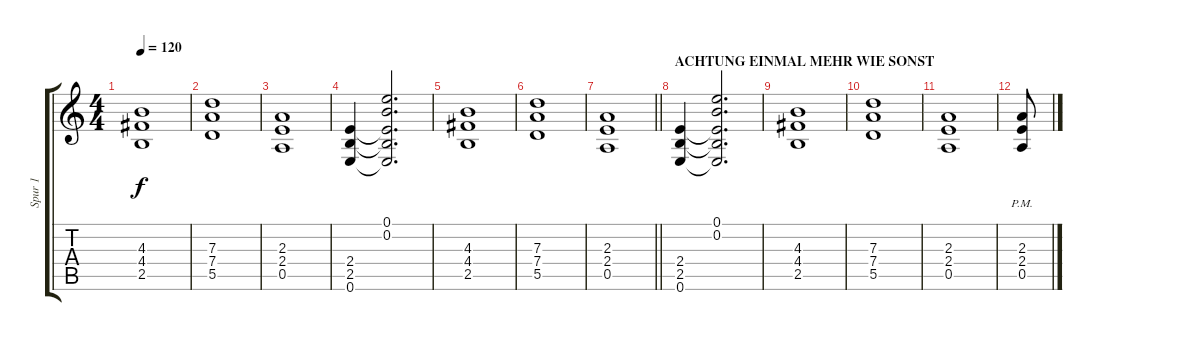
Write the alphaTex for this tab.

\track ("Spur 1" "Spur 1") {instrument distortionguitar}
\staff {score tabs}
\tuning (E4 B3 G3 D3 A2 E2) {hide}
\ts (4 4)
\tempo 120
\clef g2
\ks c
(4.3 4.4 2.5).1{dy f} |
(7.3 7.4 5.5).1 |
(2.3 2.4 0.5).1 |
(2.4 2.5 0.6).4 (0.1 0.2 2.4{t} 2.5{t} 0.6{t}).2{d} |
(4.3 4.4 2.5).1 |
(7.3 7.4 5.5).1 |
\barLineRight lightlight
(2.3 2.4 0.5).1 |
\section ("" "ACHTUNG EINMAL MEHR WIE SONST")
(2.4 2.5 0.6).4 (0.1 0.2 2.4{t} 2.5{t} 0.6{t}).2{d} |
(4.3 4.4 2.5).1 |
(7.3 7.4 5.5).1 |
(2.3 2.4 0.5).1 |
(2.3{pm} 2.4{pm} 0.5{pm}).8
